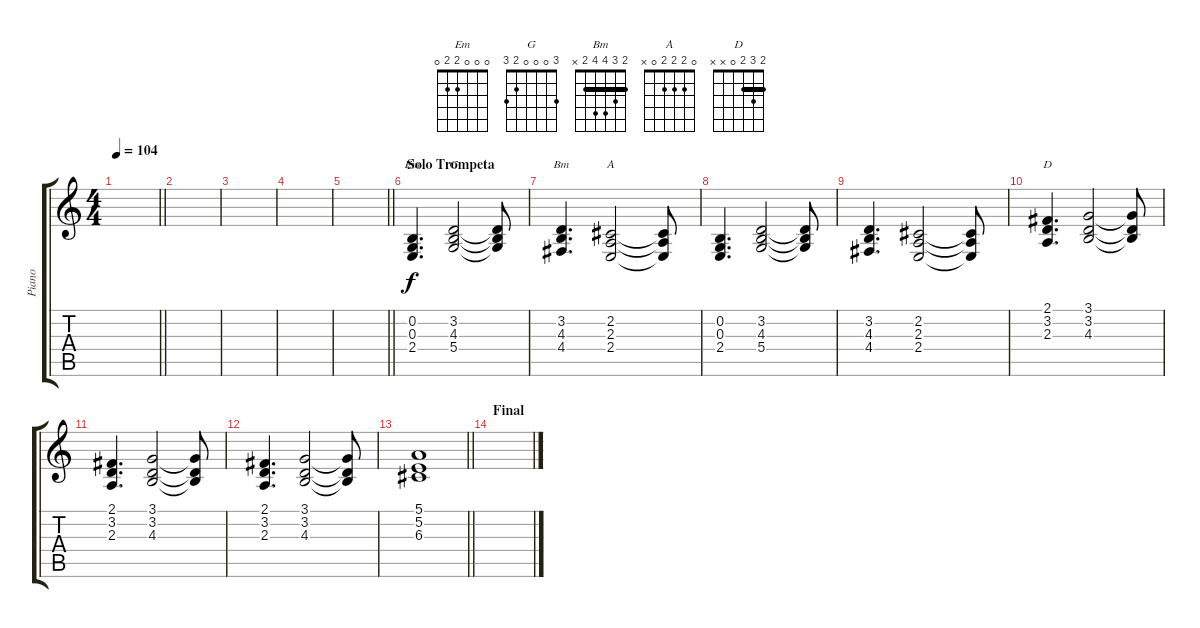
\track ("Piano" "Piano") {instrument drawbarorgan}
\staff {score tabs}
\tuning (E4 B3 G3 D3 A2 E2) {hide}
\chord ("Em" 0 0 0 2 2 0)
\chord ("G" 3 0 0 0 2 3)
\chord ("Bm" 2 3 4 4 2 x) {barre 2}
\chord ("A" 0 2 2 2 0 x)
\chord ("D" 2 3 2 0 x x) {barre 2}
\ts (4 4)
\tempo 104
\clef g2
\barLineRight lightlight
\ks c
|
|
|
|
\barLineRight lightlight
|
\section ("" "Solo Trompeta")
(0.2 0.3 2.4).4{d ch "Em"} (3.2 4.3 5.4).2{ch "G"} (3.2{t} 4.3{t} 5.4{t}).8 |
(3.2 4.3 4.4).4{d ch "Bm"} (2.2 2.3 2.4).2{ch "A"} (2.2{t} 2.3{t} 2.4{t}).8 |
(0.2 0.3 2.4).4{d} (3.2 4.3 5.4).2 (3.2{t} 4.3{t} 5.4{t}).8 |
(3.2 4.3 4.4).4{d} (2.2 2.3 2.4).2 (2.2{t} 2.3{t} 2.4{t}).8 |
(2.1 3.2 2.3).4{d ch "D"} (3.1 3.2 4.3).2 (3.1{t} 3.2{t} 4.3{t}).8 |
(2.1 3.2 2.3).4{d} (3.1 3.2 4.3).2 (3.1{t} 3.2{t} 4.3{t}).8 |
(2.1 3.2 2.3).4{d} (3.1 3.2 4.3).2 (3.1{t} 3.2{t} 4.3{t}).8 |
\barLineRight lightlight
(5.1 5.2 6.3).1 |
\section ("" "Final")
